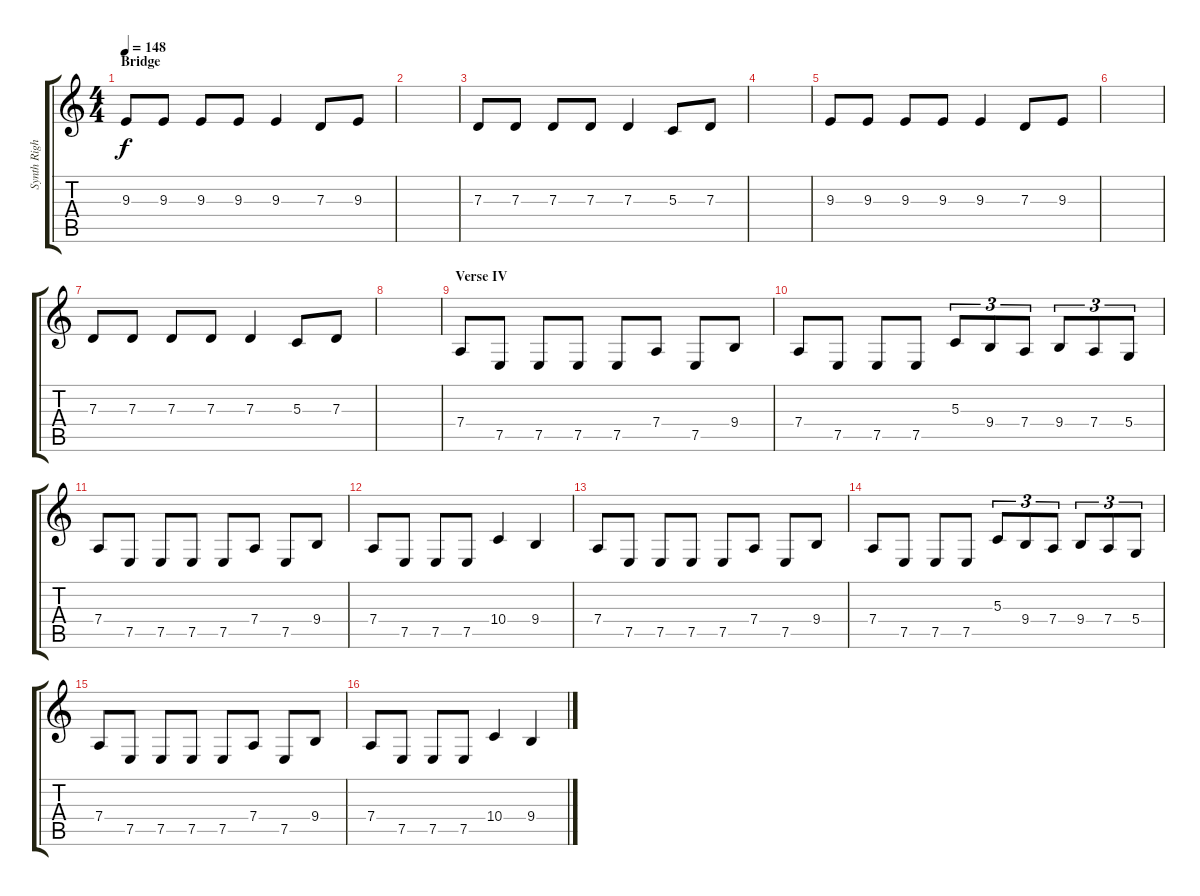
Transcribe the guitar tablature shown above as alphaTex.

\track ("Synth Right" "Synth Righ") {instrument fx1rain}
\staff {score tabs}
\tuning (E4 B3 G3 D3 A2 E2) {hide}
\ts (4 4)
\section ("" "Bridge")
\tempo 148
\clef g2
\ks c
9.3.8{dy f} 9.3.8 9.3.8 9.3.8 9.3.4 7.3.8 9.3.8 |
|
7.3.8 7.3.8 7.3.8 7.3.8 7.3.4 5.3.8 7.3.8 |
|
9.3.8 9.3.8 9.3.8 9.3.8 9.3.4 7.3.8 9.3.8 |
|
7.3.8 7.3.8 7.3.8 7.3.8 7.3.4 5.3.8 7.3.8 |
|
\section ("" "Verse IV")
7.4.8{volume 10 instrument lead1square} 7.5.8 7.5.8 7.5.8 7.5.8 7.4.8 7.5.8 9.4.8 |
7.4.8 7.5.8 7.5.8 7.5.8 5.3.8{tu (3 2)} 9.4.8{tu (3 2)} 7.4.8{tu (3 2)} 9.4.8{tu (3 2)} 7.4.8{tu (3 2)} 5.4.8{tu (3 2)} |
7.4.8 7.5.8 7.5.8 7.5.8 7.5.8 7.4.8 7.5.8 9.4.8 |
7.4.8 7.5.8 7.5.8 7.5.8 10.4.4 9.4.4 |
7.4.8 7.5.8 7.5.8 7.5.8 7.5.8 7.4.8 7.5.8 9.4.8 |
7.4.8 7.5.8 7.5.8 7.5.8 5.3.8{tu (3 2)} 9.4.8{tu (3 2)} 7.4.8{tu (3 2)} 9.4.8{tu (3 2)} 7.4.8{tu (3 2)} 5.4.8{tu (3 2)} |
7.4.8 7.5.8 7.5.8 7.5.8 7.5.8 7.4.8 7.5.8 9.4.8 |
7.4.8 7.5.8 7.5.8 7.5.8 10.4.4 9.4.4
